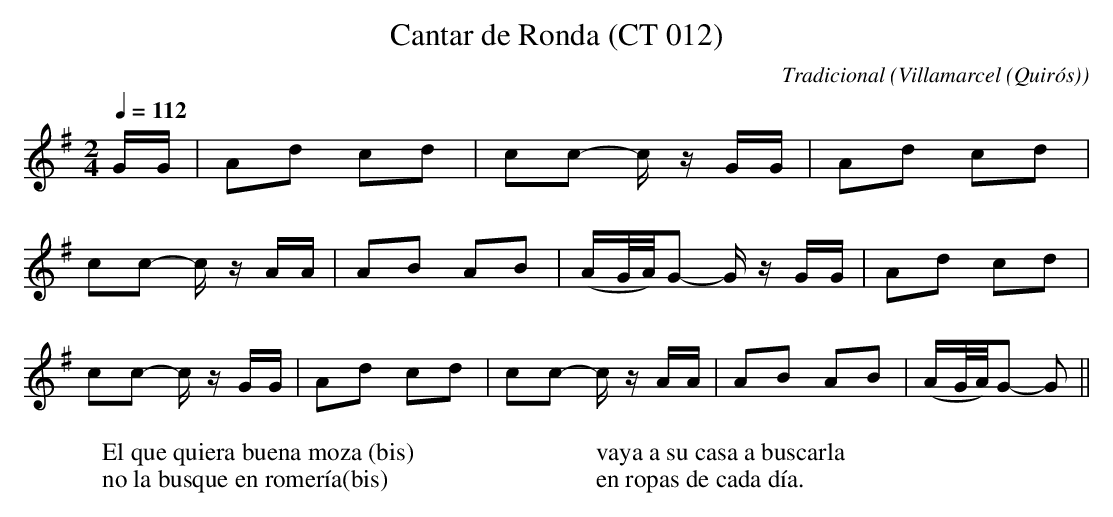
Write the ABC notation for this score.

X:1
T:Cantar de Ronda (CT 012)
C:Tradicional
O:Villamarcel (Quirós)
M:2/4
L:1/8
Q:1/4=112
W:El que quiera buena moza (bis)
W:no la busque en romería(bis)
W:
W:vaya a su casa a buscarla
W:en ropas de cada día.
K:G
G/2G/2|Ad cd|cc- c/2z/2 G/2G/2|Ad cd|
cc- c/2z/2 A/2A/2|AB AB|(A/2G/4A/4)G- G/2z/2 G/2G/2|Ad cd|
cc- c/2z/2 G/2G/2|Ad cd|cc- c/2z/2 A/2A/2|AB AB|(A/2G/4A/4)G- G||
